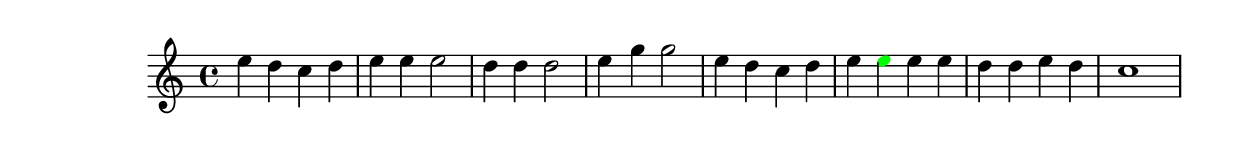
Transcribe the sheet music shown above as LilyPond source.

\version "2.18.2"
\language "english"

\header {
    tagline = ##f
}

\layout {}

\paper {}

\score {
    \new Staff
    {
        {   % measure
            \time 4/4
            \tweak color #black
            e''4
            \tweak color #black
            d''4
            \tweak color #black
            c''4
            \tweak color #black
            d''4
        }   % measure
        {   % measure
            \tweak color #black
            e''4
            \tweak color #black
            e''4
            \tweak color #black
            e''2
        }   % measure
        {   % measure
            \tweak color #black
            d''4
            \tweak color #black
            d''4
            \tweak color #black
            d''2
        }   % measure
        {   % measure
            \tweak color #black
            e''4
            \tweak color #black
            g''4
            \tweak color #black
            g''2
        }   % measure
        {   % measure
            \tweak color #black
            e''4
            \tweak color #black
            d''4
            \tweak color #black
            c''4
            \tweak color #black
            d''4
        }   % measure
        {   % measure
            \tweak color #black
            e''4
            \tweak color #green
            e''4
            e''4
            e''4
        }   % measure
        {   % measure
            d''4
            d''4
            e''4
            d''4
        }   % measure
        {   % measure
            c''1
        }   % measure
    }
}